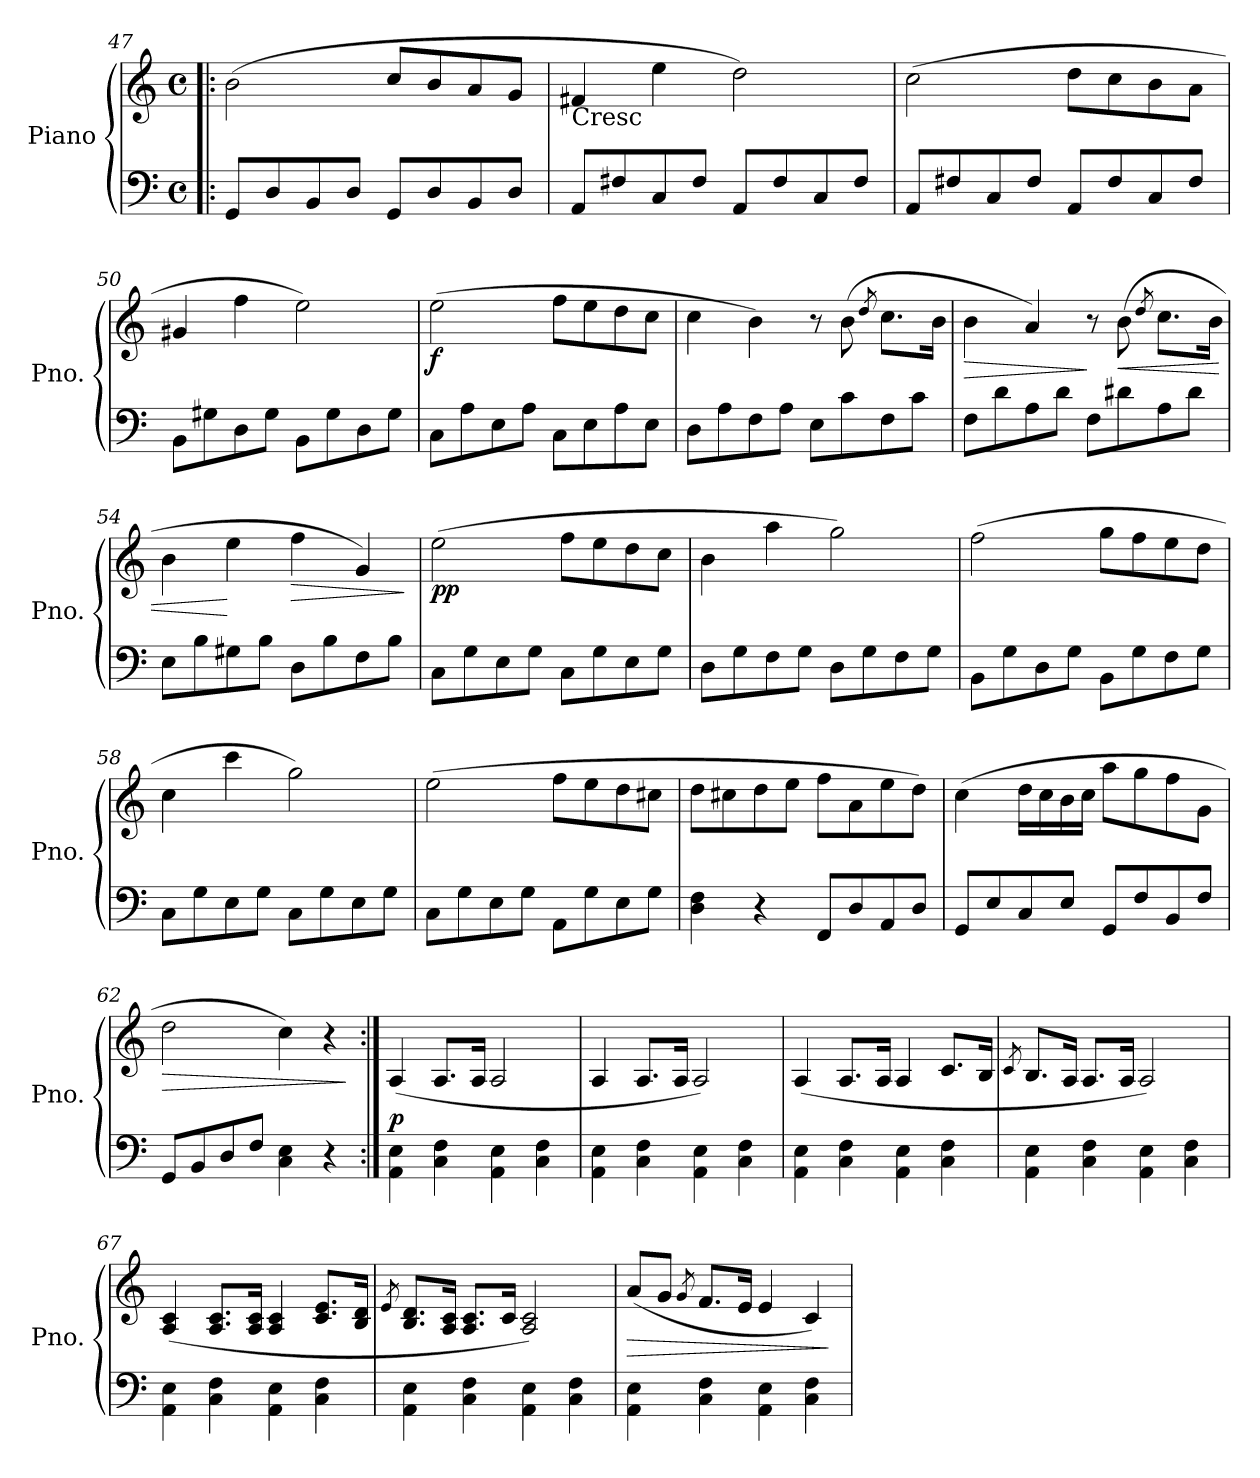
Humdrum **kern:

**kern	**kern	**dynam
*part1	*part1	*part1
*staff2	*staff1	*staff1/2
*I"Piano	*	*
*I'Pno.	*	*
*clefF4	*clefG2	*
*k[]	*k[]	*
*M4/4	*M4/4	*
*met(c)	*met(c)	*
=47!|:	=47!|:	=47!|:
8GG/L	(2b\	.
8D/	.	.
8BB/	.	.
8D/J	.	.
8GG/L	8cc/L	.
8D/	8b/	.
8BB/	8a/	.
8D/J	8g/J	.
=48	=48	=48
!	!LO:TX:b:t=Cresc	!
8AA/L	4f#X/	.
8F#X/	.	.
8C/	4ee\	.
8F#/J	.	.
8AA/L	2dd\)	.
8F#/	.	.
8C/	.	.
8F#/J	.	.
!!LO:PB:g=z
=49	=49	=49
8AA/L	(2cc\	.
8F#X/	.	.
8C/	.	.
8F#/J	.	.
8AA/L	8dd\L	.
8F#/	8cc\	.
8C/	8b\	.
8F#/J	8a\J	.
=50	=50	=50
8BB\L	4g#X/	.
8G#X\	.	.
8D\	4ff\	.
8G#\J	.	.
8BB\L	2ee\)	.
8G#\	.	.
8D\	.	.
8G#\J	.	.
=51	=51	=51
!	!	!LO:DY:b
8C\L	(2ee\	f
8A\	.	.
8E\	.	.
8A\J	.	.
8C\L	8ff\L	.
8E\	8ee\	.
8A\	8dd\	.
8E\J	8cc\J	.
=52	=52	=52
8D\L	4cc\	.
8A\	.	.
8F\	4b\)	.
8A\J	.	.
8E\L	8r	.
8c\	(8b\	.
.	8qdd/	.
8F\	8.cc\L	.
8c\J	.	.
.	16b\Jk	.
!!LO:LB:g=z
=53	=53	=53
!	!	!LO:HP:b
8F\L	4b\	>
8d\	.	.
8A\	4a/)	.
8d\J	.	.
8F\L	8r	]
!	!	!LO:HP:b
8d#X\	(8b\	<
.	8qdd/	.
8A\	8.cc\L	.
8d#\J	.	.
.	16b\Jk	.
=54	=54	=54
8E\L	4b\	.
8B\	.	.
8G#X\	4ee\	[
8B\J	.	.
!	!	!LO:HP:b
8D\L	4ff\	>
8B\	.	.
8F\	4g/)	.
8B\J	.	.
.	.	]
=55	=55	=55
!	!	!LO:DY:b
8C\L	(2ee\	pp
8G\	.	.
8E\	.	.
8G\J	.	.
8C\L	8ff\L	.
8G\	8ee\	.
8E\	8dd\	.
8G\J	8cc\J	.
=56	=56	=56
8D\L	4b\	.
8G\	.	.
8F\	4aa\	.
8G\J	.	.
8D\L	2gg\)	.
8G\	.	.
8F\	.	.
8G\J	.	.
=57	=57	=57
8BB\L	(2ff\	.
8G\	.	.
8D\	.	.
8G\J	.	.
8BB\L	8gg\L	.
8G\	8ff\	.
8F\	8ee\	.
8G\J	8dd\J	.
!!LO:LB:g=z
=58	=58	=58
8C\L	4cc\	.
8G\	.	.
8E\	4ccc\	.
8G\J	.	.
8C\L	2gg\)	.
8G\	.	.
8E\	.	.
8G\J	.	.
=59	=59	=59
8C\L	(2ee\	.
8G\	.	.
8E\	.	.
8G\J	.	.
8AA\L	8ff\L	.
8G\	8ee\	.
8E\	8dd\	.
8G\J	8cc#X\J	.
=60	=60	=60
4D\ 4F\	8dd\L	.
.	8cc#X\	.
4r	8dd\	.
.	8ee\J	.
8FF/L	8ff\L	.
8D/	8a\	.
8AA/	8ee\	.
8D/J	8dd\J)	.
=61	=61	=61
8GG/L	(4cc\	.
8E/	.	.
8C/	16dd\LL	.
.	16cc\	.
8E/J	16b\	.
.	16cc\JJ	.
8GG/L	8aa\L	.
8F/	8gg\	.
8BB/	8ff\	.
8F/J	8g\J	.
=62	=62	=62
!	!	!LO:HP:b
8GG/L	2dd\	>
8BB/	.	.
8D/	.	.
8F/J	.	.
4C\ 4E\	4cc\)	.
4r	4r	.
.	.	]
!!LO:LB:g=z
=63:|!	=63:|!	=63:|!
!	!	!LO:DY:a=2
4AA\ 4E\	(4A/	p
4C\ 4F\	8.A/L	.
.	16A/Jk	.
4AA\ 4E\	2A/	.
4C\ 4F\	.	.
=64	=64	=64
4AA\ 4E\	4A/	.
4C\ 4F\	8.A/L	.
.	16A/Jk	.
4AA\ 4E\	2A/)	.
4C\ 4F\	.	.
=65	=65	=65
4AA\ 4E\	(4A/	.
4C\ 4F\	8.A/L	.
.	16A/Jk	.
4AA\ 4E\	4A/	.
4C\ 4F\	8.c/L	.
.	16B/Jk	.
=66	=66	=66
.	8qc/	.
4AA\ 4E\	8.B/L	.
.	16A/Jk	.
4C\ 4F\	8.A/L	.
.	16A/Jk	.
4AA\ 4E\	2A/)	.
4C\ 4F\	.	.
=67	=67	=67
4AA\ 4E\	(4A/ 4c/	.
4C\ 4F\	8.A/ 8.c/L	.
.	16A/ 16c/Jk	.
4AA\ 4E\	4A/ 4c/	.
4C\ 4F\	8.c/ 8.e/L	.
.	16B/ 16d/Jk	.
!!LO:LB:g=z
=68	=68	=68
.	8qe/	.
4AA\ 4E\	8.B/ 8.d/L	.
.	16A/ 16c/Jk	.
4C\ 4F\	8.A/ 8.c/L	.
.	16c/Jk	.
4AA\ 4E\	2A/ 2c/)	.
4C\ 4F\	.	.
=69	=69	=69
!	!	!LO:HP:b
4AA\ 4E\	(8a/L	>
.	8g/J	.
.	8qg/	.
4C\ 4F\	8.f/L	.
.	16e/Jk	.
4AA\ 4E\	4e/	.
4C\ 4F\	4c/)	.
.	.	]
=	=	=
*-	*-	*-
